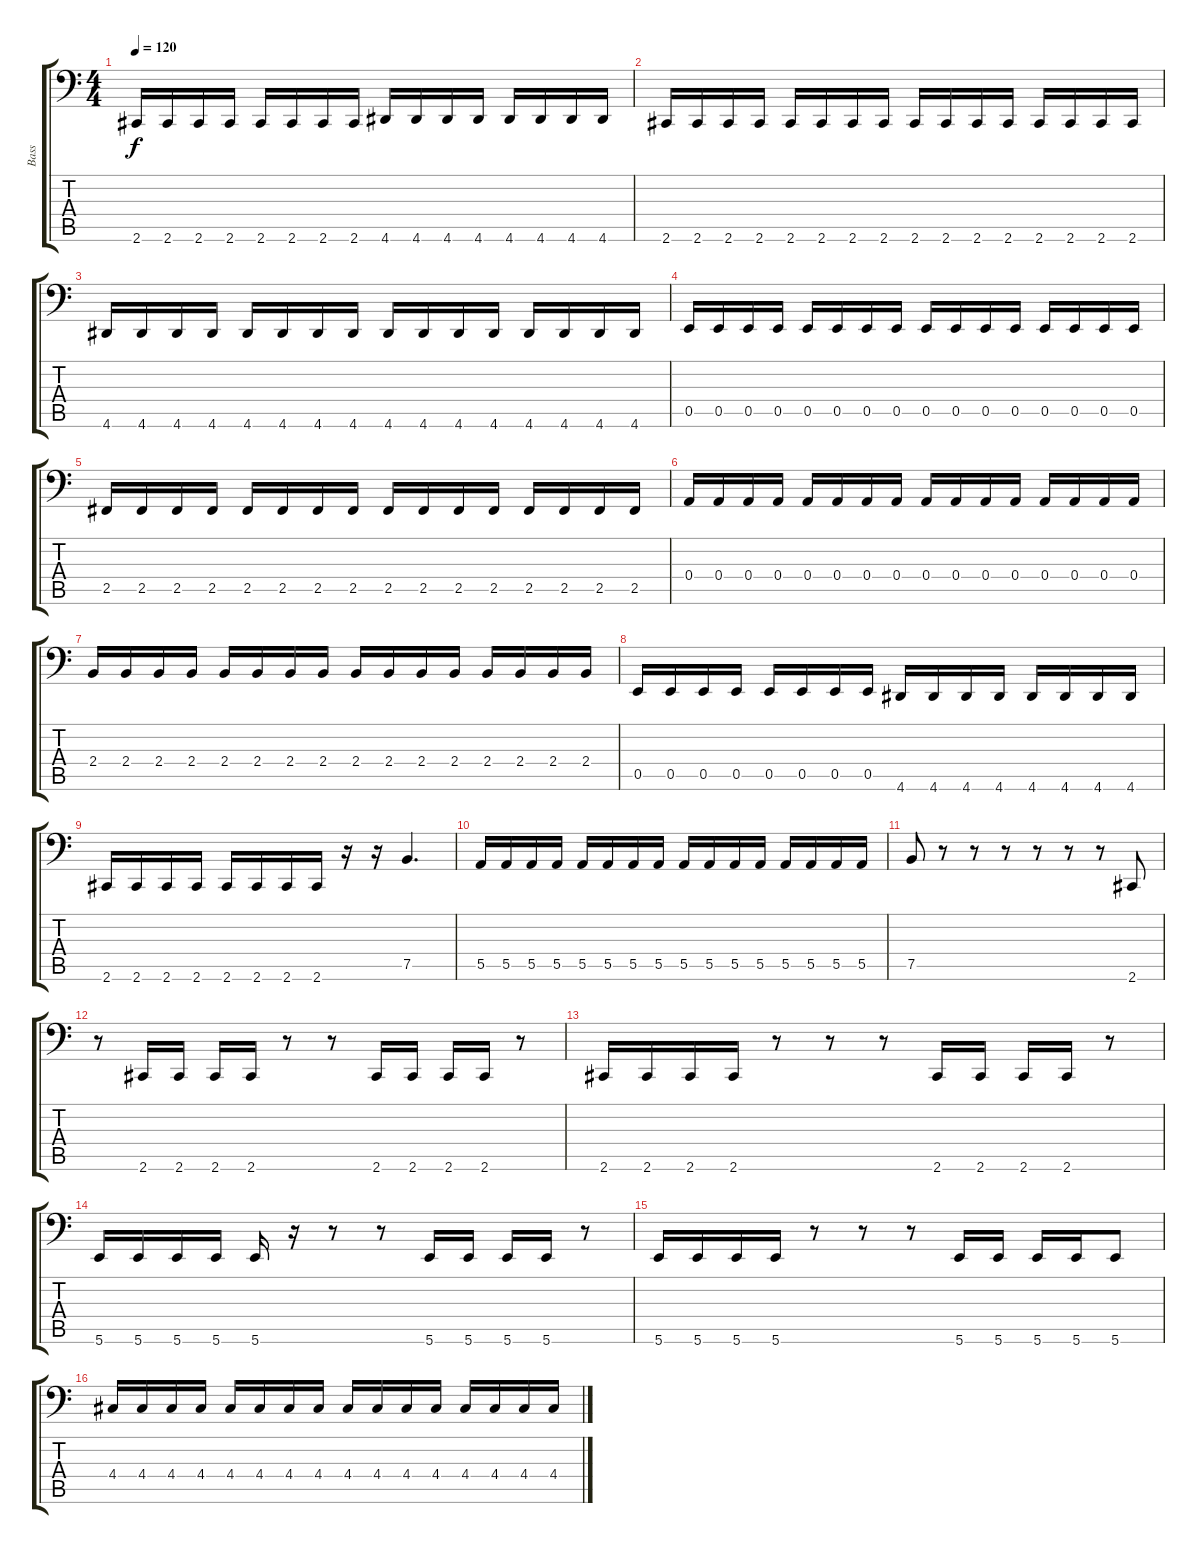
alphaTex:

\track ("Bass" "Bass") {instrument electricbassfinger}
\staff {score tabs}
\tuning (C3 G2 D2 A1 E1 B0) {hide}
\ts (4 4)
\tempo 120
\clef f4
\ks c
2.6.16{dy f} 2.6.16 2.6.16 2.6.16 2.6.16 2.6.16 2.6.16 2.6.16 4.6.16 4.6.16 4.6.16 4.6.16 4.6.16 4.6.16 4.6.16 4.6.16 |
2.6.16 2.6.16 2.6.16 2.6.16 2.6.16 2.6.16 2.6.16 2.6.16 2.6.16 2.6.16 2.6.16 2.6.16 2.6.16 2.6.16 2.6.16 2.6.16 |
4.6.16 4.6.16 4.6.16 4.6.16 4.6.16 4.6.16 4.6.16 4.6.16 4.6.16 4.6.16 4.6.16 4.6.16 4.6.16 4.6.16 4.6.16 4.6.16 |
0.5.16 0.5.16 0.5.16 0.5.16 0.5.16 0.5.16 0.5.16 0.5.16 0.5.16 0.5.16 0.5.16 0.5.16 0.5.16 0.5.16 0.5.16 0.5.16 |
2.5.16 2.5.16 2.5.16 2.5.16 2.5.16 2.5.16 2.5.16 2.5.16 2.5.16 2.5.16 2.5.16 2.5.16 2.5.16 2.5.16 2.5.16 2.5.16 |
0.4.16 0.4.16 0.4.16 0.4.16 0.4.16 0.4.16 0.4.16 0.4.16 0.4.16 0.4.16 0.4.16 0.4.16 0.4.16 0.4.16 0.4.16 0.4.16 |
2.4.16 2.4.16 2.4.16 2.4.16 2.4.16 2.4.16 2.4.16 2.4.16 2.4.16 2.4.16 2.4.16 2.4.16 2.4.16 2.4.16 2.4.16 2.4.16 |
0.5.16 0.5.16 0.5.16 0.5.16 0.5.16 0.5.16 0.5.16 0.5.16 4.6.16 4.6.16 4.6.16 4.6.16 4.6.16 4.6.16 4.6.16 4.6.16 |
2.6.16 2.6.16 2.6.16 2.6.16 2.6.16 2.6.16 2.6.16 2.6.16 r.16 r.16 7.5.4{d} |
5.5.16 5.5.16 5.5.16 5.5.16 5.5.16 5.5.16 5.5.16 5.5.16 5.5.16 5.5.16 5.5.16 5.5.16 5.5.16 5.5.16 5.5.16 5.5.16 |
7.5.8 r.8 r.8 r.8 r.8 r.8 r.8 2.6.8 |
r.8 2.6.16 2.6.16 2.6.16 2.6.16 r.8 r.8 2.6.16 2.6.16 2.6.16 2.6.16 r.8 |
2.6.16 2.6.16 2.6.16 2.6.16 r.8 r.8 r.8 2.6.16 2.6.16 2.6.16 2.6.16 r.8 |
5.6.16 5.6.16 5.6.16 5.6.16 5.6.16 r.16 r.8 r.8 5.6.16 5.6.16 5.6.16 5.6.16 r.8 |
5.6.16 5.6.16 5.6.16 5.6.16 r.8 r.8 r.8 5.6.16 5.6.16 5.6.16 5.6.16 5.6.8 |
4.4.16 4.4.16 4.4.16 4.4.16 4.4.16 4.4.16 4.4.16 4.4.16 4.4.16 4.4.16 4.4.16 4.4.16 4.4.16 4.4.16 4.4.16 4.4.16
